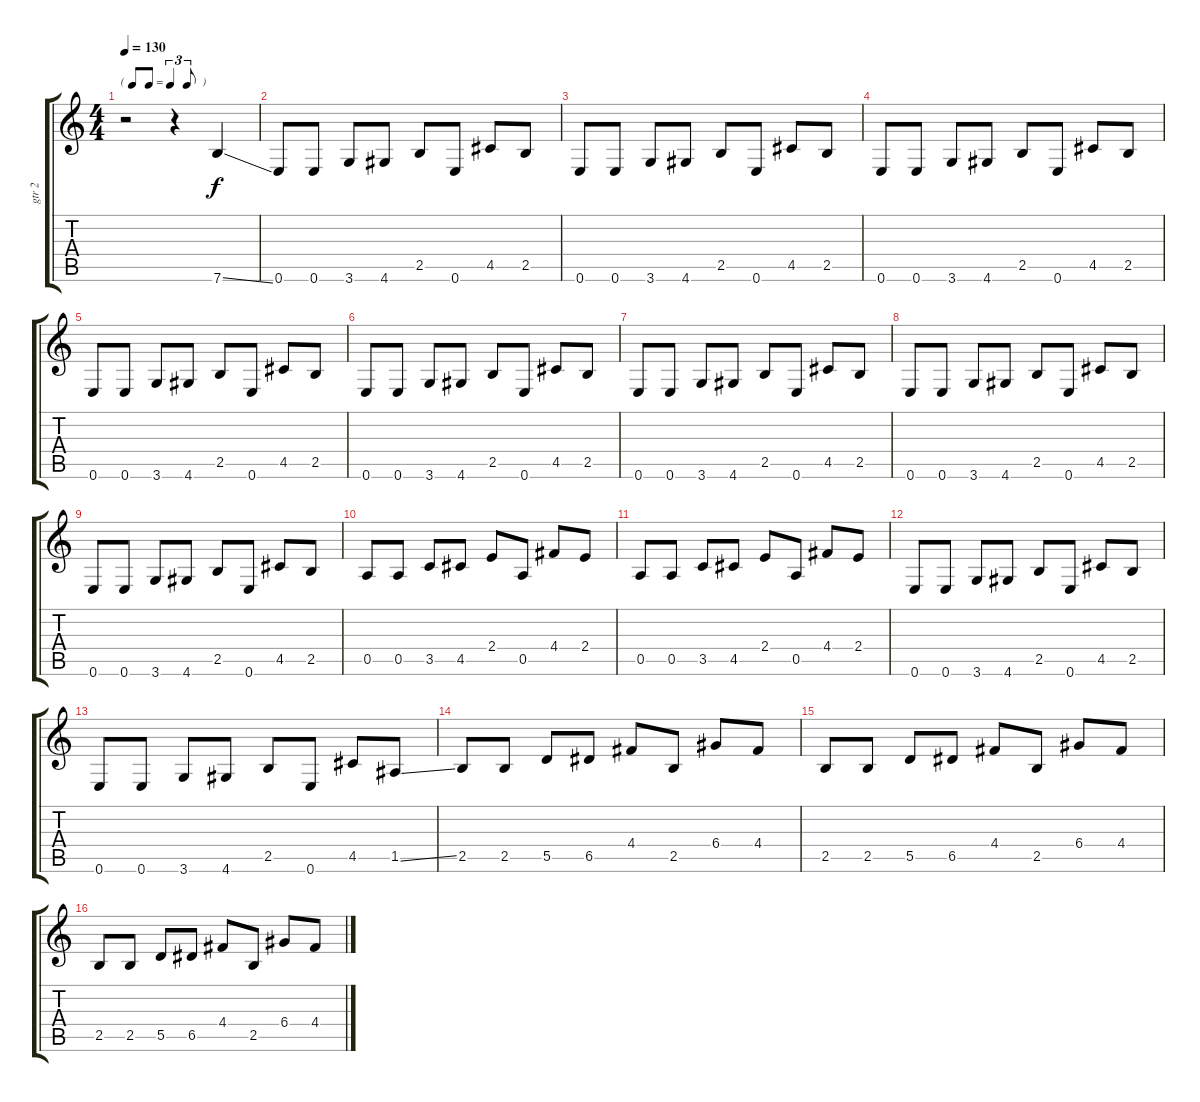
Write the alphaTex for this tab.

\track ("gtr 2" "gtr 2") {instrument electricbassfinger}
\staff {score tabs}
\tuning (E4 B3 G3 D3 A2 E2) {hide}
\ts (4 4)
\tf triplet8th
\tempo 130
\clef g2
\ks c
r.2{dy f instrument electricbassfinger} r.4 7.6{ss}.4 |
0.6.8 0.6.8 3.6.8 4.6.8 2.5.8 0.6.8 4.5.8 2.5.8 |
0.6.8 0.6.8 3.6.8 4.6.8 2.5.8 0.6.8 4.5.8 2.5.8 |
0.6.8 0.6.8 3.6.8 4.6.8 2.5.8 0.6.8 4.5.8 2.5.8 |
0.6.8 0.6.8 3.6.8 4.6.8 2.5.8 0.6.8 4.5.8 2.5.8 |
0.6.8 0.6.8 3.6.8 4.6.8 2.5.8 0.6.8 4.5.8 2.5.8 |
0.6.8 0.6.8 3.6.8 4.6.8 2.5.8 0.6.8 4.5.8 2.5.8 |
0.6.8 0.6.8 3.6.8 4.6.8 2.5.8 0.6.8 4.5.8 2.5.8 |
0.6.8 0.6.8 3.6.8 4.6.8 2.5.8 0.6.8 4.5.8 2.5.8 |
0.5.8 0.5.8 3.5.8 4.5.8 2.4.8 0.5.8 4.4.8 2.4.8 |
0.5.8 0.5.8 3.5.8 4.5.8 2.4.8 0.5.8 4.4.8 2.4.8 |
0.6.8 0.6.8 3.6.8 4.6.8 2.5.8 0.6.8 4.5.8 2.5.8 |
0.6.8 0.6.8 3.6.8 4.6.8 2.5.8 0.6.8 4.5.8 1.5{ss}.8 |
2.5.8 2.5.8 5.5.8 6.5.8 4.4.8 2.5.8 6.4.8 4.4.8 |
2.5.8 2.5.8 5.5.8 6.5.8 4.4.8 2.5.8 6.4.8 4.4.8 |
2.5.8 2.5.8 5.5.8 6.5.8 4.4.8 2.5.8 6.4.8 4.4.8
